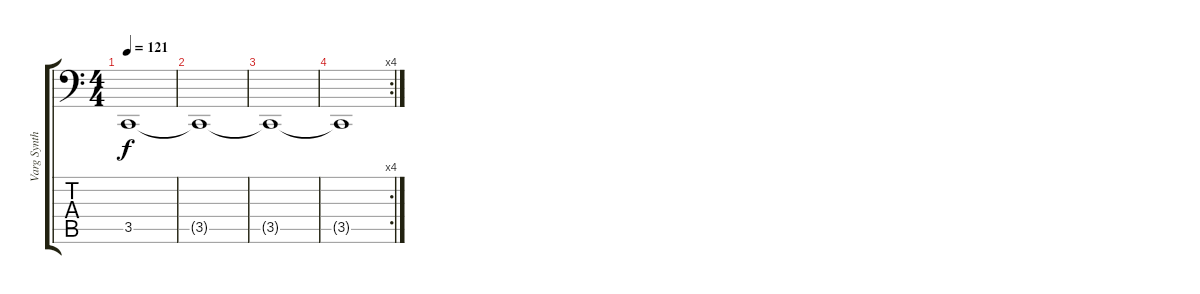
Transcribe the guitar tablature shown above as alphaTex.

\track ("Varg Synth II" "Varg Synth") {instrument synthstrings1}
\staff {score tabs}
\tuning (E3 B2 G2 D2 A1 E1) {hide}
\ts (4 4)
\tempo 121
\clef f4
\ks c
3.5.1{dy f} |
3.5{t}.1 |
3.5{t}.1 |
\rc 4
3.5{t}.1
